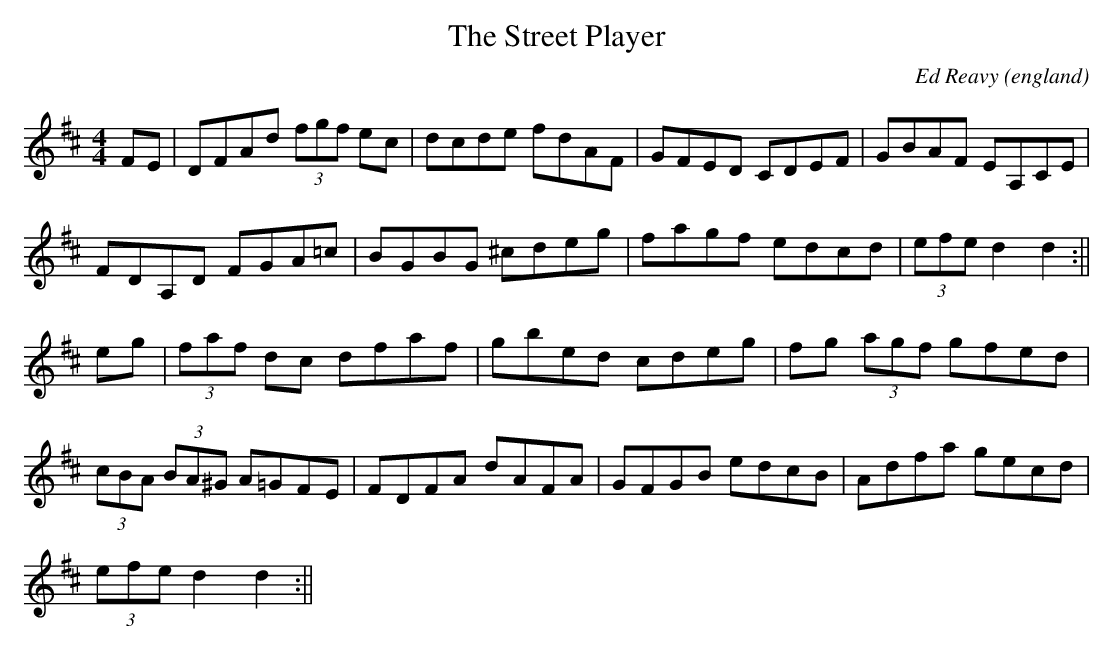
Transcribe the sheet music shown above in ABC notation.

X:1
T:The Street Player
O:england
C:Ed Reavy
M:4/4
L:1/8
K:D
FE|DFAd (3fgf ec|dcde fdAF|GFED CDEF|GBAF EA,CE|
FDA,D FGA=c|BGBG ^cdeg|fagf edcd|(3efe d2 d2:||
eg|(3faf dc dfaf|gbed cdeg|fg (3agf gfed|
(3cBA (3BA^G A=GFE|FDFA dAFA|GFGB edcB|Adfa gecd|
(3efe d2 d2:||
